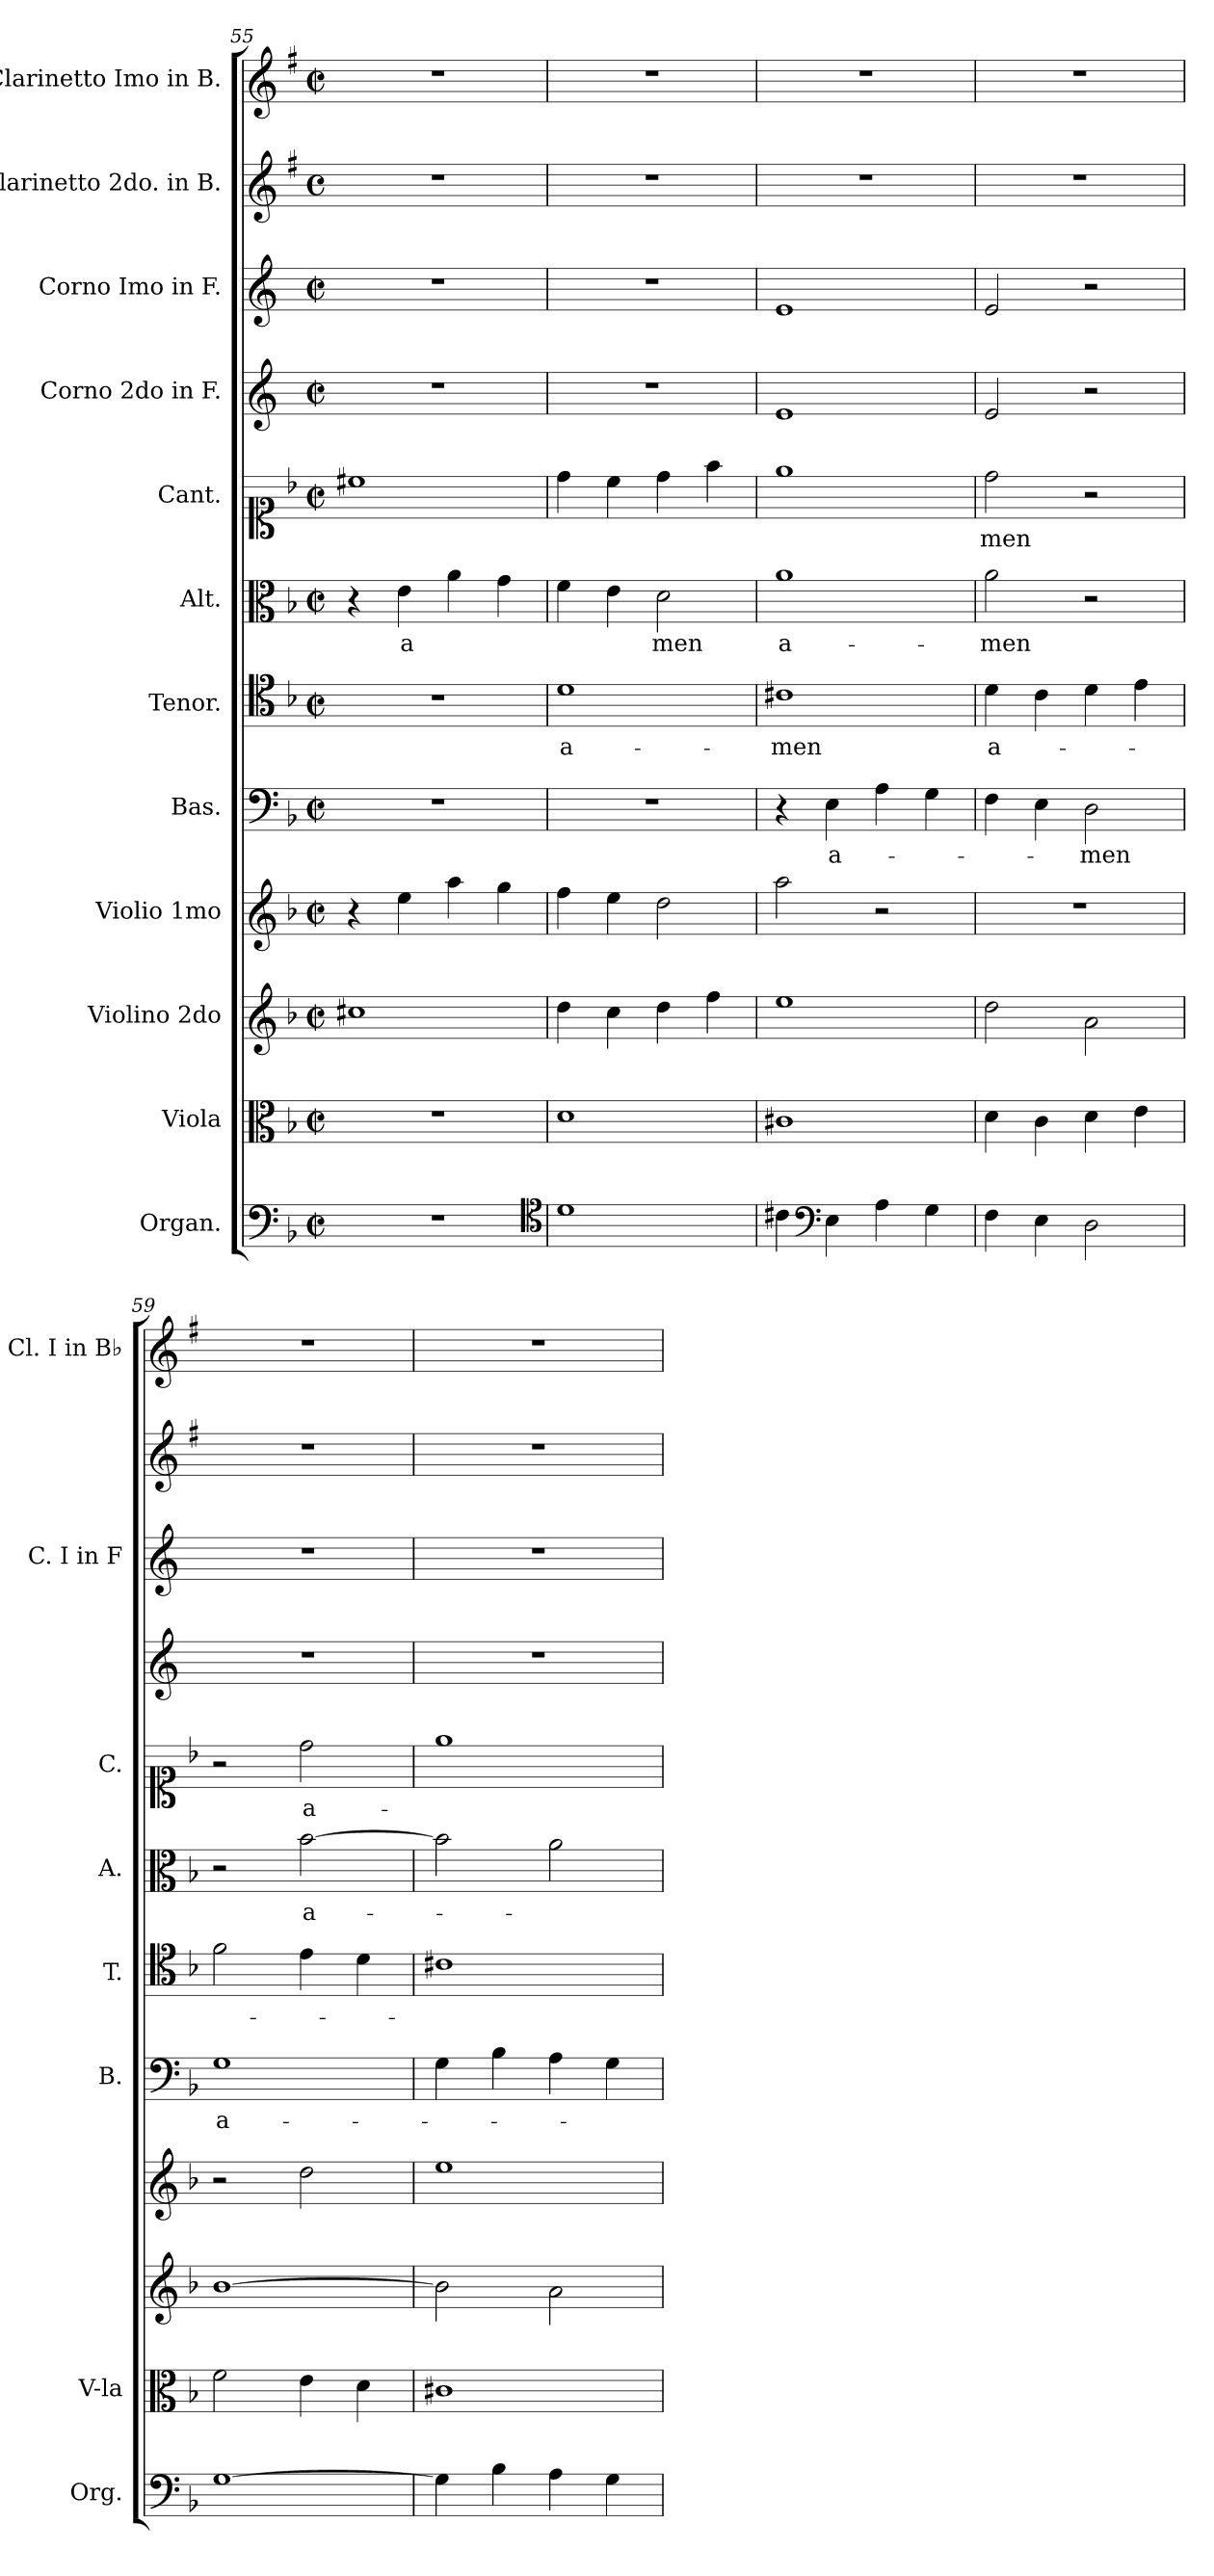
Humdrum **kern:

**kern	**kern	**kern	**kern	**kern	**text	**kern	**text	**kern	**text	**kern	**text	**kern	**kern	**kern	**kern
*part12	*part11	*part10	*part9	*part8	*part8	*part7	*part7	*part6	*part6	*part5	*part5	*part4	*part3	*part2	*part1
*staff12	*staff11	*staff10	*staff9	*staff8	*staff8	*staff7	*staff7	*staff6	*staff6	*staff5	*staff5	*staff4	*staff3	*staff2	*staff1
*I"Organ.	*I"Viola	*I"Violino 2do	*I"Violio 1mo	*I"Bas.	*	*I"Tenor.	*	*I"Alt.	*	*I"Cant.	*	*I"Corno 2do in F.	*I"Corno Imo in F.	*I"Clarinetto 2do. in B.	*I"Clarinetto Imo in B.
*I'Org.	*I'V-la	*	*	*I'B.	*	*I'T.	*	*I'A.	*	*I'C.	*	*	*I'C. I in F	*	*I'Cl. I in B♭
*clefF4	*clefC3	*clefG2	*clefG2	*clefF4	*	*clefC4	*	*clefC3	*	*clefC1	*	*clefG2	*clefG2	*clefG2	*clefG2
*	*	*	*	*	*	*	*	*	*	*	*	*ITrd4c7	*ITrd4c7	*ITrd1c2	*ITrd1c2
*k[b-]	*k[b-]	*k[b-]	*k[b-]	*k[b-]	*	*k[b-]	*	*k[b-]	*	*k[b-]	*	*k[b-]	*k[b-]	*k[b-]	*k[b-]
*M2/2	*M2/2	*M2/2	*M2/2	*M2/2	*	*M2/2	*	*M2/2	*	*M2/2	*	*M2/2	*M2/2	*M2/2	*M2/2
*met(c|)	*met(c|)	*met(c|)	*met(c|)	*met(c|)	*	*met(c|)	*	*met(c|)	*	*met(c|)	*	*met(c|)	*met(c|)	*met(c)	*met(c|)
=55	=55	=55	=55	=55	=55	=55	=55	=55	=55	=55	=55	=55	=55	=55	=55
1r	1r	1cc#X	4r	1r	.	1r	.	4r	.	1cc#X	.	1r	1r	1r	1r
.	.	.	4ee\	.	.	.	.	4e\	a	.	.	.	.	.	.
.	.	.	4aa\	.	.	.	.	4a\	.	.	.	.	.	.	.
.	.	.	4gg\	.	.	.	.	4g\	.	.	.	.	.	.	.
*clefC4	*	*	*	*	*	*	*	*	*	*	*	*	*	*	*
=56	=56	=56	=56	=56	=56	=56	=56	=56	=56	=56	=56	=56	=56	=56	=56
1d	1d	4dd\	4ff\	1r	.	1d	a-	4f\	.	4dd\	.	1r	(1r	1r	1r
.	.	4cc\	4ee\	.	.	.	.	4e\	.	4cc\	.	.	.	.	.
.	.	4dd\	2dd\	.	.	.	.	2d\	men	4dd\	.	.	.	.	.
.	.	4ff\	.	.	.	.	.	.	.	4ff\	.	.	.	.	.
=57	=57	=57	=57	=57	=57	=57	=57	=57	=57	=57	=57	=57	=57	=57	=57
4c#X\	1c#X	1ee	2aa\	4r	.	1c#X	-men	1a	a-	1ee	.	1A	1A)	1r	1r
*clefF4	*	*	*	*	*	*	*	*	*	*	*	*	*	*	*
4E\	.	.	.	4E\	a-	.	.	.	.	.	.	.	.	.	.
4A\	.	.	2r	4A\	.	.	.	.	.	.	.	.	.	.	.
4G\	.	.	.	4G\	.	.	.	.	.	.	.	.	.	.	.
=58	=58	=58	=58	=58	=58	=58	=58	=58	=58	=58	=58	=58	=58	=58	=58
4F\	4d\	2dd\	1r	4F\	.	4d\	a-	2a\	-men	2dd\	-men	2A/	2A/	1r	1r
4E\	4c\	.	.	4E\	.	4c\	.	.	.	.	.	.	.	.	.
2D\	4d\	2a\	.	2D\	-men	4d\	.	2r	.	2r	.	2r	2r	.	.
.	4e\	.	.	.	.	4e\	.	.	.	.	.	.	.	.	.
=59	=59	=59	=59	=59	=59	=59	=59	=59	=59	=59	=59	=59	=59	=59	=59
[1G	2f\	[1b-	2r	1G	a-	2f\	.	2r	.	2r	.	1r	1r	1r	1r
.	4e\	.	2dd\	.	.	4e\	.	[2b-\	a-	2dd\	a-	.	.	.	.
.	4d\	.	.	.	.	4d\	.	.	.	.	.	.	.	.	.
=60	=60	=60	=60	=60	=60	=60	=60	=60	=60	=60	=60	=60	=60	=60	=60
4G\]	1c#X	2b-\]	1ee	4G\	.	1c#X	.	2b-\]	.	1ee	.	1r	1r	1r	1r
4B-\	.	.	.	4B-\	.	.	.	.	.	.	.	.	.	.	.
4A\	.	2a\	.	4A\	.	.	.	2a\	.	.	.	.	.	.	.
4G\	.	.	.	4G\	.	.	.	.	.	.	.	.	.	.	.
=	=	=	=	=	=	=	=	=	=	=	=	=	=	=	=
*-	*-	*-	*-	*-	*-	*-	*-	*-	*-	*-	*-	*-	*-	*-	*-
